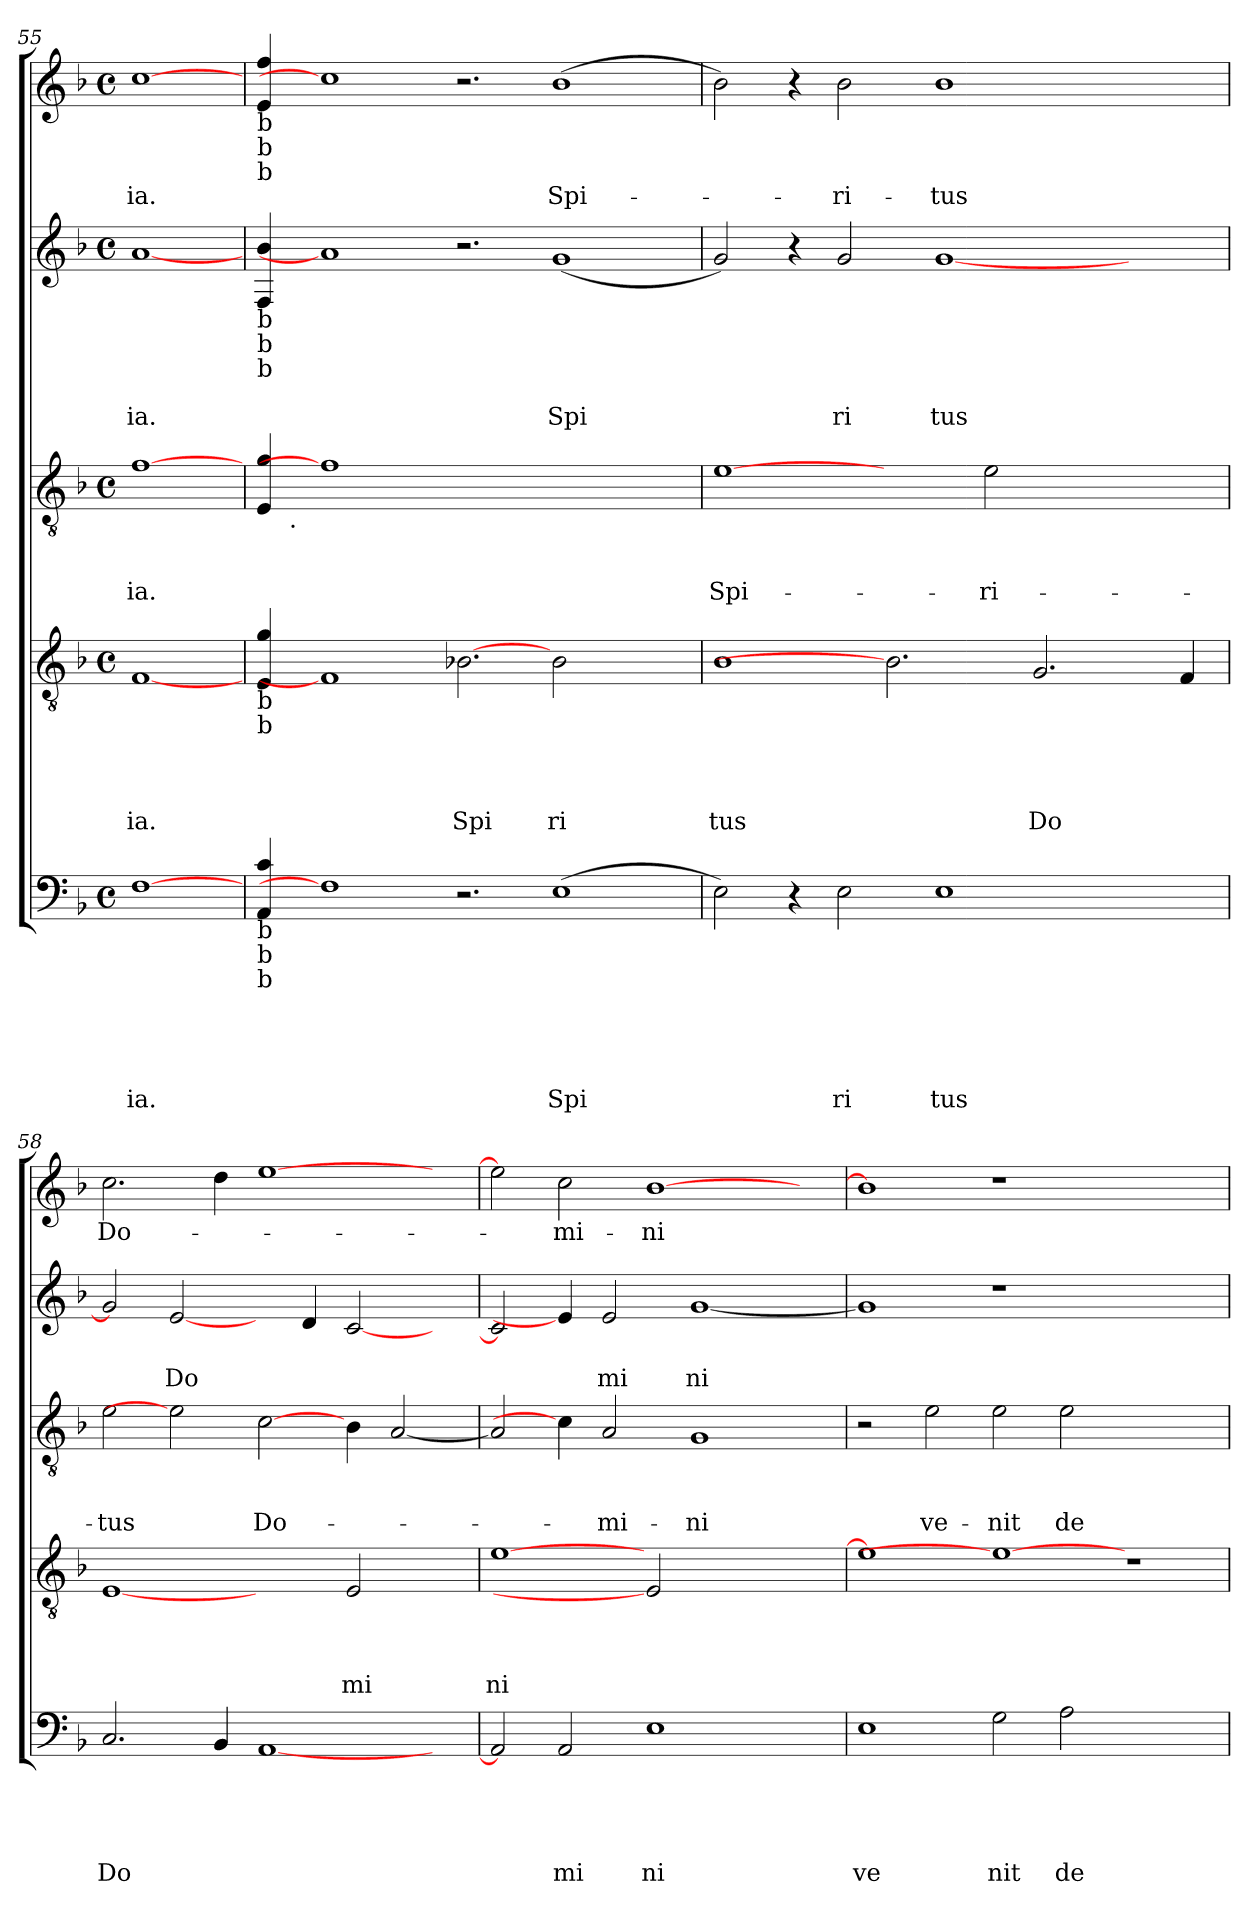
**kern	**text	**text	**text	**text	**text	**kern	**text	**text	**text	**text	**kern	**text	**text	**text	**kern	**text	**text	**kern	**text
*part5	*part5	*part5	*part5	*part5	*part5	*part4	*part4	*part4	*part4	*part4	*part3	*part3	*part3	*part3	*part2	*part2	*part2	*part1	*part1
*staff5	*staff5	*staff5	*staff5	*staff5	*staff5	*staff4	*staff4	*staff4	*staff4	*staff4	*staff3	*staff3	*staff3	*staff3	*staff2	*staff2	*staff2	*staff1	*staff1
*clefF4	*	*	*	*	*	*clefGv2	*	*	*	*	*clefGv2	*	*	*	*clefG2	*	*	*clefG2	*
*k[b-]	*	*	*	*	*	*k[b-]	*	*	*	*	*k[b-]	*	*	*	*k[b-]	*	*	*k[b-]	*
*F:	*	*	*	*	*	*F:	*	*	*	*	*F:	*	*	*	*F:	*	*	*F:	*
*M4/4	*	*	*	*	*	*M4/4	*	*	*	*	*M4/4	*	*	*	*M4/4	*	*	*M4/4	*
*met(c)	*	*	*	*	*	*met(c)	*	*	*	*	*met(c)	*	*	*	*met(c)	*	*	*met(c)	*
=55	=55	=55	=55	=55	=55	=55	=55	=55	=55	=55	=55	=55	=55	=55	=55	=55	=55	=55	=55
!	!	!	!	!	!LO:LY:b	!	!	!	!	!LO:LY:b	!	!	!	!LO:LY:b	!	!	!LO:LY:b	!	!LO:LY:b
[1F	.	.	.	.	-ia.	[1F	.	.	.	ia.	[1f	.	.	ia.	[1a	.	-ia.	[1cc	ia.
!!LO:PB:g=z
=56!	=56!	=56!	=56!	=56!	=56!	=56!	=56!	=56!	=56!	=56!	=56!	=56!	=56!	=56!	=56!	=56!	=56!	=56!	=56!
!	!	!	!	!	!	!	!	!	!	!	!	!	!	!	!	!	!	!LO:TX:b:t=b	!
!	!	!	!	!	!	!	!	!	!	!	!	!	!	!	!	!	!	!LO:TX:b:t=b	!
!	!	!	!	!	!	!	!	!	!	!	!	!	!	!	!	!	!	!LO:TX:b:t=b	!
!	!	!	!	!	!	!	!	!	!	!	!	!	!	!	!LO:TX:b:t=b	!	!	!	!
!	!	!	!	!	!	!	!	!	!	!	!	!	!	!	!LO:TX:b:t=b	!	!	!	!
!	!	!	!	!	!	!	!	!	!	!	!	!	!	!	!LO:TX:b:t=b	!	!	!	!
!	!	!	!	!	!	!	!	!	!	!	!LO:TX:b:t=b	!	!	!	!	!	!	!	!
!	!	!	!	!	!	!	!	!	!	!	!LO:TX:b:t=b	!	!	!	!	!	!	!	!
!	!	!	!	!	!	!	!	!	!	!	!LO:TX:b:t=b	!	!	!	!	!	!	!	!
!	!	!	!	!	!	!LO:TX:b:t=b	!	!	!	!	!	!	!	!	!	!	!	!	!
!	!	!	!	!	!	!LO:TX:b:t=b	!	!	!	!	!	!	!	!	!	!	!	!	!
!LO:TX:b:t=b	!	!	!	!	!	!	!	!	!	!	!	!	!	!	!	!	!	!	!
!LO:TX:b:t=b	!	!	!	!	!	!	!	!	!	!	!	!	!	!	!	!	!	!	!
!LO:TX:b:t=b	!	!	!	!	!	!	!	!	!	!	!	!	!	!	!	!	!	!	!
*	*	*	*	*	*	*	*	*	*	*	*^	*	*	*	*	*	*	*	*
4AA/ 4c/	.	.	.	.	.	4E/ 4g/	.	.	.	.	4E/ 4g/	8ryy	.	.	.	4F/ 4b-/	.	.	4e/ 4ff/	.
!	!	!	!	!	!	!	!	!	!	!	!	!LO:TX:b:t=.	!	!	!	!	!	!	!	!
.	.	.	.	.	.	.	.	.	.	.	.	1ryy	.	.	.	.	.	.	.	.
1F]	.	.	.	.	.	1F]	.	.	.	.	1f]	.	.	.	.	1a]	.	.	1cc]	.
.	.	.	.	.	.	.	.	.	.	.	.	1...ryy	.	.	.	.	.	.	.	.
!	!	!	!	!	!	!	!	!	!	!LO:LY:b	!	!	!	!	!	!	!	!	!	!
2.r	.	.	.	.	.	[2.B-X	.	.	.	Spi	1..ryy	.	.	.	.	2.r	.	.	2.r	.
!	!	!	!	!	!LO:LY:b	!	!	!	!	!LO:LY:b	!	!	!	!	!	!	!	!LO:LY:b	!	!LO:LY:b
(>1E	.	.	.	.	Spi	2B-\	.	.	.	ri	.	.	.	.	.	(<1g	.	Spi	(>1b-	Spi-
.	.	.	.	.	.	2ryy	.	.	.	.	.	.	.	.	.	.	.	.	.	.
=57	=57	=57	=57	=57	=57	=57	=57	=57	=57	=57	=57	=57	=57	=57	=57	=57	=57	=57	=57	=57
!	!	!	!	!	!	!	!	!	!	!LO:LY:b	!	!	!	!	!LO:LY:b	!	!	!	!	!
*	*	*	*	*	*	*	*	*	*	*	*v	*v	*	*	*	*	*	*	*	*
2E\)	.	.	.	.	.	1B-	.	.	.	tus	[1e	.	.	Spi-	2g/)	.	.	2b-\)	.
4r	.	.	.	.	.	.	.	.	.	.	.	.	.	.	4r	.	.	4r	.
!	!	!	!	!	!LO:LY:b	!	!	!	!	!	!	!	!	!	!	!	!LO:LY:b	!	!LO:LY:b
2E\	.	.	.	.	ri	.	.	.	.	.	.	.	.	.	2g/	.	ri	2b-\	-ri-
.	.	.	.	.	.	2.B-]	.	.	.	.	2ryy	.	.	.	.	.	.	.	.
!	!	!	!	!	!LO:LY:b	!	!	!	!	!	!	!	!	!	!	!	!LO:LY:b	!	!LO:LY:b
1E	.	.	.	.	tus	.	.	.	.	.	.	.	.	.	[<1g	.	tus	1b-	-tus
!	!	!	!	!	!	!	!	!	!	!	!	!	!	!LO:LY:b	!	!	!	!	!
.	.	.	.	.	.	.	.	.	.	.	2e\	.	.	-ri-	.	.	.	.	.
!	!	!	!	!	!	!	!	!	!	!LO:LY:b	!	!	!	!	!	!	!	!	!
.	.	.	.	.	.	2.G/	.	.	.	Do	.	.	.	.	.	.	.	.	.
.	.	.	.	.	.	.	.	.	.	.	2.ryy	.	.	.	.	.	.	.	.
2ryy	.	.	.	.	.	.	.	.	.	.	.	.	.	.	2ryy	.	.	2ryy	.
.	.	.	.	.	.	4F/	.	.	.	.	.	.	.	.	.	.	.	.	.
=58	=58	=58	=58	=58	=58	=58	=58	=58	=58	=58	=58	=58	=58	=58	=58	=58	=58	=58	=58
!	!	!	!	!	!LO:LY:b	!	!	!	!	!	!	!	!	!LO:LY:b	!	!	!	!	!LO:LY:b
2.C/	.	.	.	.	Do	[1E	.	.	.	.	2e\	.	.	-tus	2g/]	.	.	2.cc\	Do-
!	!	!	!	!	!	!	!	!	!	!	!	!	!	!	!	!	!LO:LY:b	!	!
.	.	.	.	.	.	.	.	.	.	.	2e]	.	.	.	[2e/	.	Do	.	.
4BB-/	.	.	.	.	.	.	.	.	.	.	.	.	.	.	.	.	.	4dd\	.
!	!	!	!	!	!	!	!	!	!	!	!	!	!	!LO:LY:b	!	!	!	!	!
[<1AA	.	.	.	.	.	2ryy	.	.	.	.	[2c\	.	.	Do-	4ryy	.	.	[>1ee	.
.	.	.	.	.	.	.	.	.	.	.	.	.	.	.	4d/	.	.	.	.
!	!	!	!	!	!	!	!	!	!	!LO:LY:b	!	!	!	!	!	!	!	!	!
.	.	.	.	.	.	2E/	.	.	.	mi	4B-\	.	.	.	[<2c/	.	.	.	.
.	.	.	.	.	.	.	.	.	.	.	[<2A/	.	.	.	.	.	.	.	.
4ryy	.	.	.	.	.	4ryy	.	.	.	.	.	.	.	.	4ryy	.	.	4ryy	.
=59	=59	=59	=59	=59	=59	=59	=59	=59	=59	=59	=59	=59	=59	=59	=59	=59	=59	=59	=59
!	!	!	!	!	!	!	!	!	!	!LO:LY:b	!	!	!	!	!	!	!	!	!
2AA/]	.	.	.	.	.	[>1e	.	.	.	ni	2A/]	.	.	.	2c/]	.	.	2ee\]	.
!	!	!	!	!	!LO:LY:b	!	!	!	!	!	!	!	!	!	!	!	!	!	!LO:LY:b
2AA/	.	.	.	.	mi	.	.	.	.	.	4c\]	.	.	.	4e/]	.	.	2cc\	-mi-
!	!	!	!	!	!	!	!	!	!	!	!	!	!	!LO:LY:b	!	!	!LO:LY:b	!	!
.	.	.	.	.	.	.	.	.	.	.	2A/	.	.	-mi-	2e/	.	mi	.	.
!	!	!	!	!	!LO:LY:b	!	!	!	!	!	!	!	!	!	!	!	!	!	!LO:LY:b
1E	.	.	.	.	ni	2E]	.	.	.	.	.	.	.	.	.	.	.	[>1b-	-ni
!	!	!	!	!	!	!	!	!	!	!	!	!	!	!LO:LY:b	!	!	!LO:LY:b	!	!
.	.	.	.	.	.	.	.	.	.	.	1G	.	.	-ni	[<1g	.	ni	.	.
.	.	.	.	.	.	2.ryy	.	.	.	.	.	.	.	.	.	.	.	.	.
4ryy	.	.	.	.	.	.	.	.	.	.	.	.	.	.	.	.	.	4ryy	.
=60	=60	=60	=60	=60	=60	=60	=60	=60	=60	=60	=60	=60	=60	=60	=60	=60	=60	=60	=60
!	!	!	!	!	!LO:LY:b	!	!	!	!	!	!	!	!	!	!	!	!	!	!
1E	.	.	.	.	ve	1e]	.	.	.	.	2r	.	.	.	1g]	.	.	1b-]	.
!	!	!	!	!	!	!	!	!	!	!	!	!	!	!LO:LY:b	!	!	!	!	!
.	.	.	.	.	.	.	.	.	.	.	2e\	.	.	ve-	.	.	.	.	.
!	!	!	!	!	!LO:LY:b	!	!	!	!	!	!	!	!	!LO:LY:b	!	!	!	!	!
2G\	.	.	.	.	nit	1e_	.	.	.	.	2e\	.	.	-nit	1r	.	.	1r	.
!	!	!	!	!	!LO:LY:b	!	!	!	!	!	!	!	!	!LO:LY:b	!	!	!	!	!
2A\	.	.	.	.	de	.	.	.	.	.	2e\	.	.	de	.	.	.	.	.
1ryy	.	.	.	.	.	1r	.	.	.	.	1ryy	.	.	.	1ryy	.	.	1ryy	.
=	=	=	=	=	=	=	=	=	=	=	=	=	=	=	=	=	=	=	=
*-	*-	*-	*-	*-	*-	*-	*-	*-	*-	*-	*-	*-	*-	*-	*-	*-	*-	*-	*-
